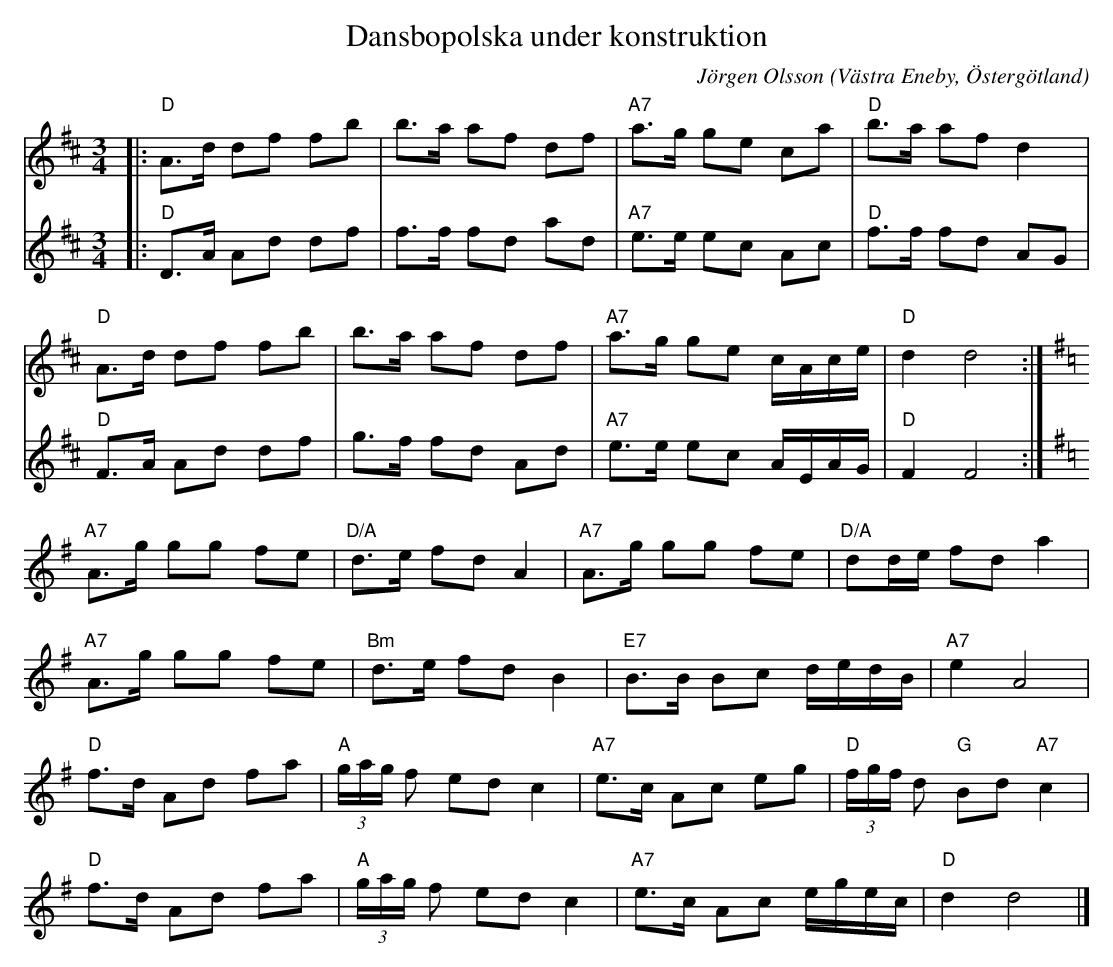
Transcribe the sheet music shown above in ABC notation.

X:1
T:Dansbopolska under konstruktion
C:Jörgen Olsson
O:Västra Eneby, Östergötland
M:3/4
L:1/8
K:D
V:1
|:"D"A>d df fb|b>a af df|"A7"a>g ge ca|"D"b>a af d2|
"D"A>d df fb|b>a af df|"A7"a>g ge c/A/c/e/|"D"d2 d4:|
[K:G]"A7"A>g gg fe|"D/A"d>e fd A2|"A7"A>g gg fe|"D/A" dd/e/ fd a2|
"A7"A>g gg fe|"Bm"d>e fd B2|"E7"B>B Bc d/e/d/B/|"A7" e2 A4|
"D"f>d Ad fa|"A"(3g/a/g/ f ed c2|"A7"e>c Ac eg|"D"(3f/g/f/ d "G"Bd "A7"c2|
"D"f>d Ad fa|"A"(3g/a/g/ f ed c2|"A7"e>c Ac e/g/e/c/|"D"d2 d4 |]
V:2
|:"D"D>A Ad df|f>f fd ad|"A7"e>e ec Ac|"D"f>f fd AG|
"D"F>A Ad df|g>f fd Ad|"A7"e>e ec A/E/A/G/|"D"F2 F4:|
[K:G]
